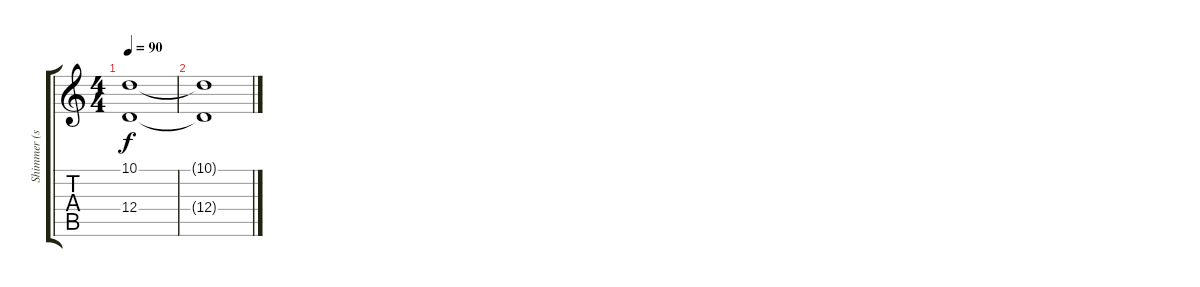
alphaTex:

\track ("Shimmer (sweep)" "Shimmer (s") {instrument pad8sweep}
\staff {score tabs}
\tuning (E4 B3 G3 D3 A2 E2) {hide}
\ts (4 4)
\tempo 90
\clef g2
\ks c
(10.1{t} 12.4{t}).1{dy f} |
(10.1{t} 12.4{t}).1
